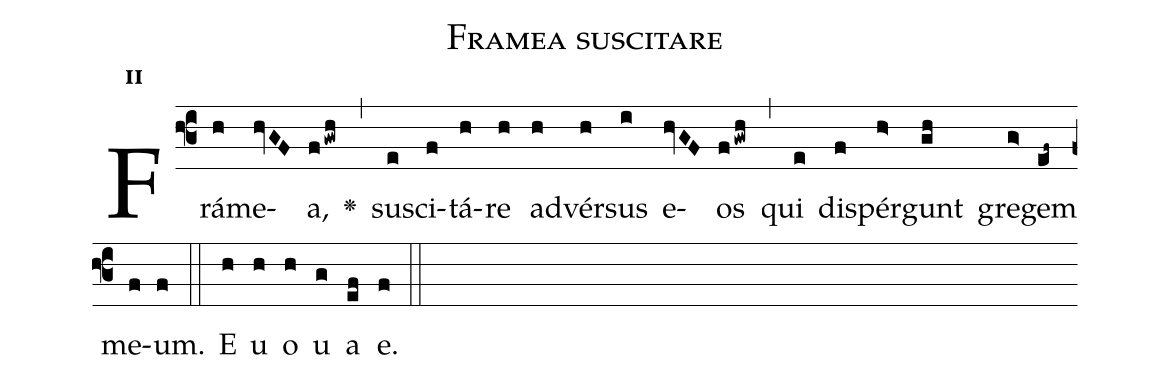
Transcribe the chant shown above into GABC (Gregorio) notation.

name:Framea suscitare;
office-part:Antiphona;
mode:2;
%%
initial-style: 1;
name: Framea suscitare
book: Antiphonae & Responsoria/Tomus II, p. 112;
occasion: Hebdomada Sancta Feria II;
office-part: Laudes Ant 2;
user-notes: ;
commentary: ;
annotation: 2d;
centering-scheme: english;
fontsize: 12;
font: OFLSortsMillGoudy;
height: 11;
width: 4.5;
%%
(f3)Frá(h)me(hvGF)a,(fgwh) <v>\greheightstar</v>(,) su(e)sci(f)tá(h)re(h) ad(h)vér(h)sus(i) e(hvGF)os(fgwh) (,) qui(e) di(f)spér(h>)gunt(gh) gre(g>)gem(ef~) me(f)um.(f) (::)
E(h) u(h) o(h) u(g) a(ef) e.(f) (::)
